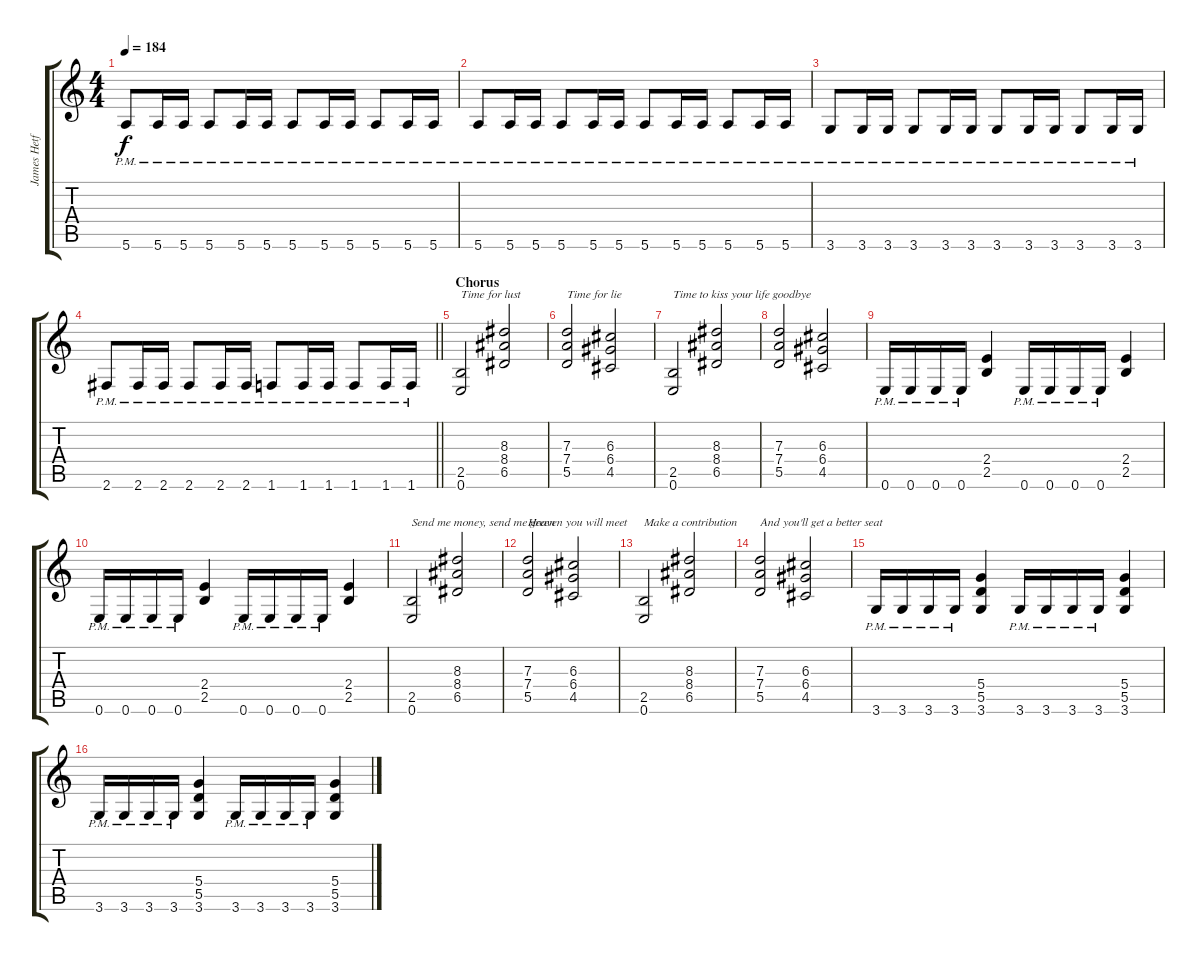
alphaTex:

\track ("James Hetfield Rhythm" "James Hetf") {instrument distortionguitar}
\staff {score tabs}
\tuning (E4 B3 G3 D3 A2 E2) {hide}
\ts (4 4)
\tempo 184
\clef g2
\ks c
5.6{pm}.8{dy f} 5.6{pm}.16 5.6{pm}.16 5.6{pm}.8 5.6{pm}.16 5.6{pm}.16 5.6{pm}.8 5.6{pm}.16 5.6{pm}.16 5.6{pm}.8 5.6{pm}.16 5.6{pm}.16 |
5.6{pm}.8 5.6{pm}.16 5.6{pm}.16 5.6{pm}.8 5.6{pm}.16 5.6{pm}.16 5.6{pm}.8 5.6{pm}.16 5.6{pm}.16 5.6{pm}.8 5.6{pm}.16 5.6{pm}.16 |
3.6{pm}.8 3.6{pm}.16 3.6{pm}.16 3.6{pm}.8 3.6{pm}.16 3.6{pm}.16 3.6{pm}.8 3.6{pm}.16 3.6{pm}.16 3.6{pm}.8 3.6{pm}.16 3.6{pm}.16 |
\barLineRight lightlight
2.6{pm}.8 2.6{pm}.16 2.6{pm}.16 2.6{pm}.8 2.6{pm}.16 2.6{pm}.16 1.6{pm}.8 1.6{pm}.16 1.6{pm}.16 1.6{pm}.8 1.6{pm}.16 1.6{pm}.16 |
\section ("" "Chorus")
(2.5 0.6).2{txt "Time for lust"} (8.3 8.4 6.5).2 |
(7.3 7.4 5.5).2{txt "Time for lie"} (6.3 6.4 4.5).2 |
(2.5 0.6).2{txt "Time to kiss your life goodbye"} (8.3 8.4 6.5).2 |
(7.3 7.4 5.5).2 (6.3 6.4 4.5).2 |
0.6{pm}.16 0.6{pm}.16 0.6{pm}.16 0.6{pm}.16 (2.4 2.5).4 0.6{pm}.16 0.6{pm}.16 0.6{pm}.16 0.6{pm}.16 (2.4 2.5).4 |
0.6{pm}.16 0.6{pm}.16 0.6{pm}.16 0.6{pm}.16 (2.4 2.5).4 0.6{pm}.16 0.6{pm}.16 0.6{pm}.16 0.6{pm}.16 (2.4 2.5).4 |
(2.5 0.6).2{txt "Send me money, send me green"} (8.3 8.4 6.5).2 |
(7.3 7.4 5.5).2{txt "Heaven you will meet"} (6.3 6.4 4.5).2 |
(2.5 0.6).2{txt "Make a contribution"} (8.3 8.4 6.5).2 |
(7.3 7.4 5.5).2{txt "And you'll get a better seat"} (6.3 6.4 4.5).2 |
3.6{pm}.16 3.6{pm}.16 3.6{pm}.16 3.6{pm}.16 (5.4 5.5 3.6).4 3.6{pm}.16 3.6{pm}.16 3.6{pm}.16 3.6{pm}.16 (5.4 5.5 3.6).4 |
3.6{pm}.16 3.6{pm}.16 3.6{pm}.16 3.6{pm}.16 (5.4 5.5 3.6).4 3.6{pm}.16 3.6{pm}.16 3.6{pm}.16 3.6{pm}.16 (5.4 5.5 3.6).4
